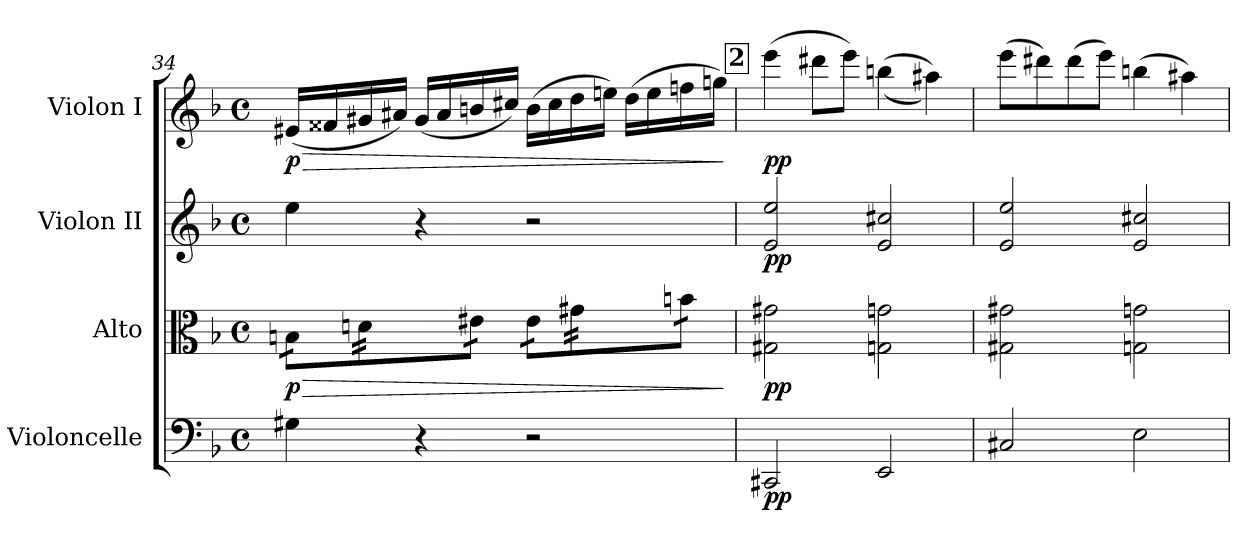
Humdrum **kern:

**kern	**dynam	**kern	**dynam	**kern	**dynam	**kern	**dynam
*part4	*part4	*part3	*part3	*part2	*part2	*part1	*part1
*staff4	*staff4	*staff3	*staff3	*staff2	*staff2	*staff1	*staff1
*I"Violoncelle	*	*I"Alto	*	*I"Violon II	*	*I"Violon I	*
*I'Vc	*	*	*	*I'Vln	*	*I'Vln	*
*clefF4	*	*clefC3	*	*clefG2	*	*clefG2	*
*k[b-]	*	*k[b-]	*	*k[b-]	*	*k[b-]	*
*M4/4	*	*M4/4	*	*M4/4	*	*M4/4	*
*met(c)	*	*met(c)	*	*met(c)	*	*met(c)	*
=34	=34	=34	=34	=34	=34	=34	=34
!	!	!	!LO:HP:b	!	!	!	!LO:HP:b
!	!	!	!LO:DY:n=1:b	!	!	!	!LO:DY:n=1:b
*	*	*tremolo	*	*	*	*	*
4G#X\	.	16Bn\LL	> p	4ee\	.	(<16e#X/LL	> p
.	.	16Bn\	.	.	.	16f##X/	.
.	.	16dn\	.	.	.	16g#X/	.
.	.	16dn\	.	.	.	16a#X/JJ)	.
4r	.	16d\	.	4r	.	(<16g#/LL	.
.	.	16d\	.	.	.	16a#/	.
.	.	16e#X\	.	.	.	16bn/	.
.	.	16e#X\JJ	.	.	.	16cc#X/JJ)	.
2r	.	16e#\LL	.	2r	.	(>16b\LL	.
.	.	16e#\	.	.	.	16cc#\	.
.	.	16g#X\	.	.	.	16dd\	.
.	.	16g#X\	.	.	.	16een\JJ)	.
.	.	16g#\	.	.	.	(>16dd\LL	.
.	.	16g#\	.	.	.	16ee\	.
.	.	16bn\	.	.	.	16ffn\	.
.	.	16bn\JJ	.	.	.	16ggn\JJ)	.
*	*	*Xtremolo	*	*	*	*	*
.	.	.	]	.	.	.	]
!!LO:REH:place=s1:a:B:fs=14:t=2
=35	=35	=35	=35	=35	=35	=35	=35
!	!LO:DY:b	!	!LO:DY:b	!	!LO:DY:b	!	!LO:DY:b
2CC#X/	pp	2G#X\ 2g#X\	pp	2e/ 2ee/	pp	(>4eee\	pp
.	.	.	.	.	.	8ddd#X\L	.
.	.	.	.	.	.	8eee\J)	.
2EE/	.	2Gn\ 2gn\	.	2e/ 2cc#X/	.	(>(>4bbn\	.
.	.	.	.	.	.	4aa#X\))	.
=36	=36	=36	=36	=36	=36	=36	=36
2C#X/	.	2G#X\ 2g#X\	.	2e/ 2ee/	.	(>8eee\L	.
.	.	.	.	.	.	8ddd#X\)	.
.	.	.	.	.	.	(>8ddd#\	.
.	.	.	.	.	.	8eee\J)	.
2E\	.	2Gn\ 2gn\	.	2e/ 2cc#X/	.	(>4bbn\	.
.	.	.	.	.	.	4aa#X\)	.
=	=	=	=	=	=	=	=
*-	*-	*-	*-	*-	*-	*-	*-
